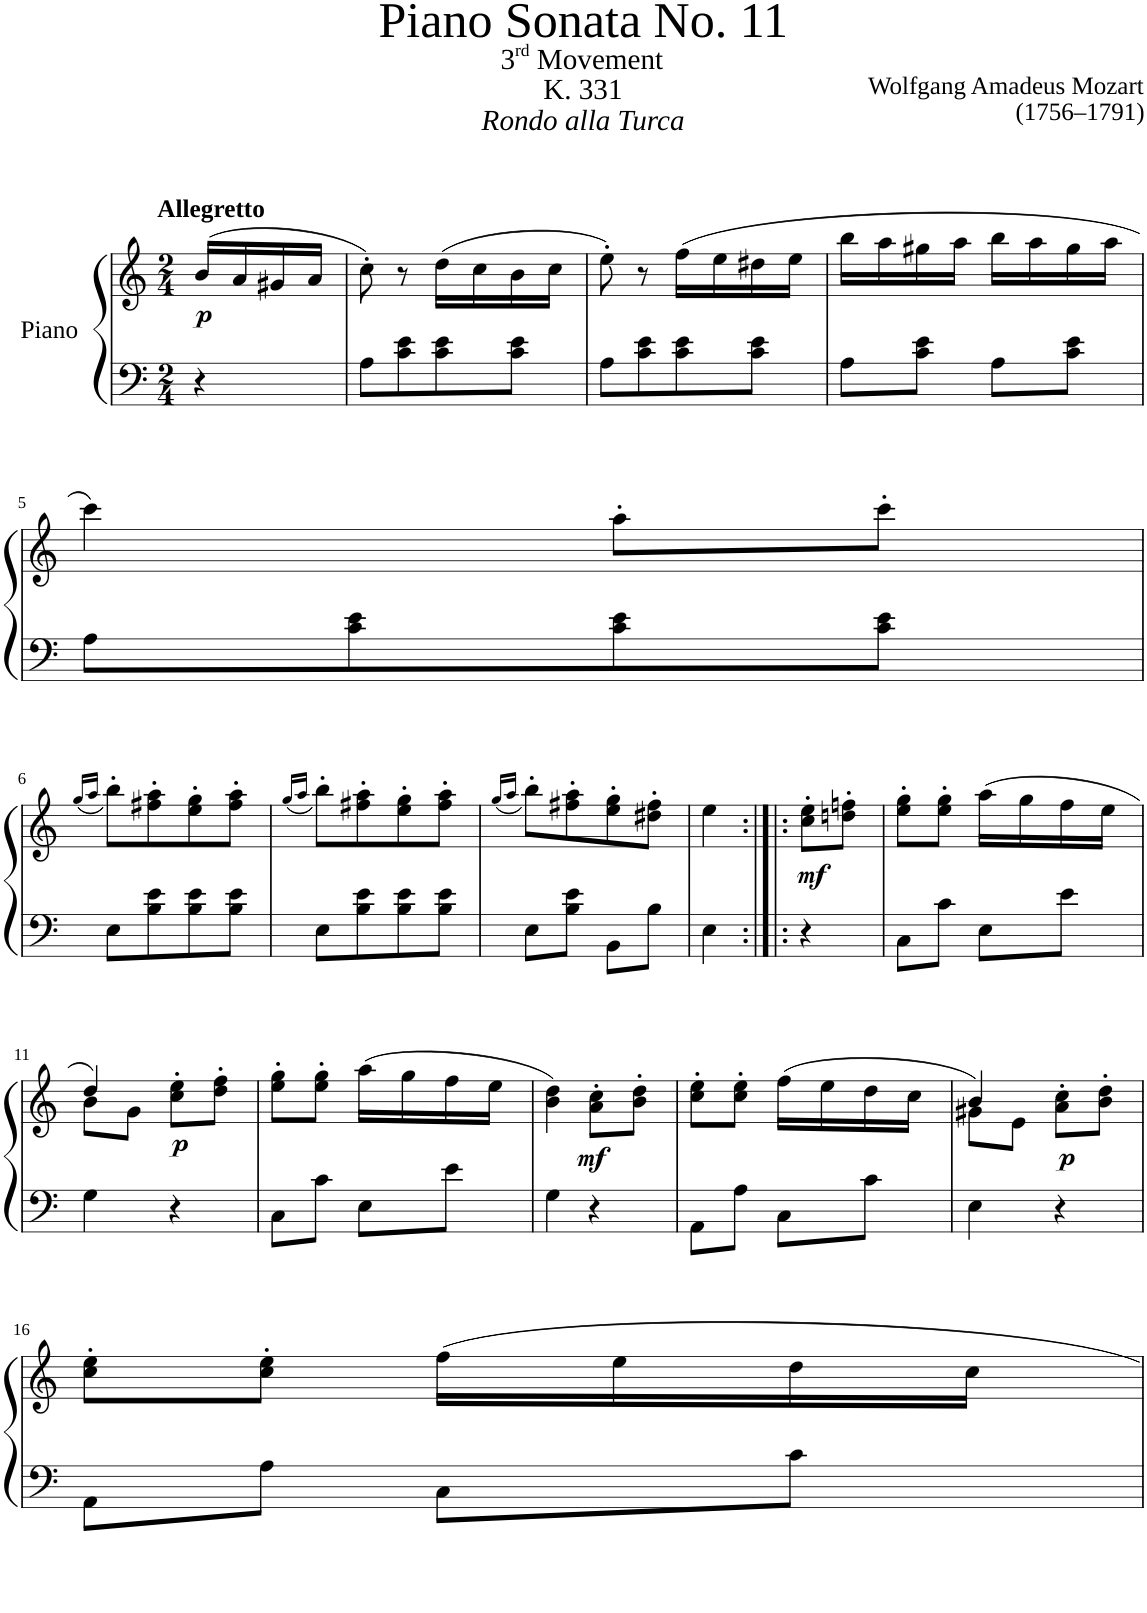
**kern	**kern	**dynam
*part1	*part1	*part1
*staff2	*staff1	*staff1/2
*I"Piano	*	*
*I'Pno	*	*
*clefF4	*clefG2	*
*k[]	*k[]	*
*M2/4	*M2/4	*
=1	=1	=1
!	!LO:TX:a:B:t=Allegretto	!
!	!	!LO:DY:b
4r	(16b/LL	p
.	16a/	.
.	16g#X/	.
.	16a/JJ	.
=2	=2	=2
8A\L	8cc'\)	.
8c\ 8e\	8r	.
8c\ 8e\	(16dd\LL	.
.	16cc\	.
8c\ 8e\J	16b\	.
.	16cc\JJ	.
=3	=3	=3
8A\L	8ee'\)	.
8c\ 8e\	8r	.
8c\ 8e\	(16ff\LL	.
.	16ee\	.
8c\ 8e\J	16dd#X\	.
.	16ee\JJ	.
=4	=4	=4
8A\L	16bb\LL	.
.	16aa\	.
8c\ 8e\J	16gg#X\	.
.	16aa\JJ	.
8A\L	16bb\LL	.
.	16aa\	.
8c\ 8e\J	16gg#\	.
.	16aa\JJ	.
!!LO:LB:g=z
=5	=5	=5
8A\L	4ccc\)	.
8c\ 8e\	.	.
8c\ 8e\	8aa'\L	.
8c\ 8e\J	8ccc'\J	.
!!LO:LB:g=z
=6	=6	=6
.	(16qgg/LL	.
.	16qaa/JJ	.
8E\L	8bb'\L)	.
8B\ 8e\	8ff#X\' 8aa\'	.
8B\ 8e\	8ee\' 8gg\'	.
8B\ 8e\J	8ff#\' 8aa\'J	.
=7	=7	=7
.	(16qgg/LL	.
.	16qaa/JJ	.
8E\L	8bb'\L)	.
8B\ 8e\	8ff#X\' 8aa\'	.
8B\ 8e\	8ee\' 8gg\'	.
8B\ 8e\J	8ff#\' 8aa\'J	.
=8	=8	=8
.	(16qgg/LL	.
.	16qaa/JJ	.
8E\L	8bb'\L)	.
8B\ 8e\J	8ff#X\' 8aa\'	.
8BB\L	8ee\' 8gg\'	.
8B\J	8dd#X\' 8ff#\'J	.
=9	=9	=9
4E\	4ee\	.
=9:|!|:	=9:|!|:	=9:|!|:
!	!	!LO:DY:b
4r	8cc\' 8ee\'L	mf
.	8ddn\' 8ffn\'J	.
=10	=10	=10
8C\L	8ee\' 8gg\'L	.
8c\J	8ee\' 8gg\'J	.
8E\L	(16aa\LL	.
.	16gg\	.
8e\J	16ff\	.
.	16ee\JJ	.
!!LO:LB:g=z
=11	=11	=11
*	*^	*
4G\	4dd/)	8b\L	.
.	.	8g\J	.
!	!	!	!LO:DY:b
4r	8cc\'> 8ee\'>L	4ryy	p
.	8dd\'> 8ff\'>J	.	.
*	*v	*v	*
=12	=12	=12
8C\L	8ee\' 8gg\'L	.
8c\J	8ee\' 8gg\'J	.
8E\L	(16aa\LL	.
.	16gg\	.
8e\J	16ff\	.
.	16ee\JJ	.
=13	=13	=13
4G\	4b\ 4dd\)	.
!	!	!LO:DY:b
4r	8a\' 8cc\'L	mf
.	8b\' 8dd\'J	.
=14	=14	=14
8AA\L	8cc\' 8ee\'L	.
8A\J	8cc\' 8ee\'J	.
8C\L	(16ff\LL	.
.	16ee\	.
8c\J	16dd\	.
.	16cc\JJ	.
=15	=15	=15
*	*^	*
4E\	4b/)	8g#X\L	.
.	.	8e\J	.
!	!	!	!LO:DY:b
4r	8a\'> 8cc\'>L	4ryy	p
.	8b\'> 8dd\'>J	.	.
*	*v	*v	*
!!LO:LB:g=z
=16	=16	=16
8AA\L	8cc\' 8ee\'L	.
8A\J	8cc\' 8ee\'J	.
8C\L	16ff\LL	.
.	16ee\	.
8c\J	16dd\	.
.	16cc\JJ	.
=	=	=
*-	*-	*-
